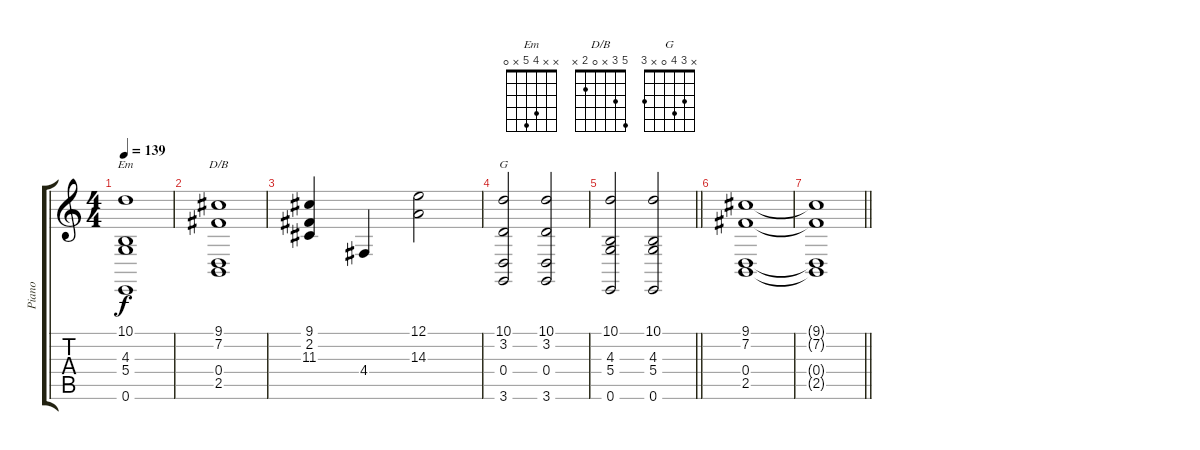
\track ("Piano" "Piano") {instrument acousticgrandpiano}
\staff {score tabs}
\tuning (E4 B3 G3 D3 A2 E2) {hide}
\chord ("Em" x x 4 5 x 0)
\chord ("D/B" 5 3 x 0 2 x)
\chord ("G" x 3 4 0 x 3)
\ts (4 4)
\tempo 139
\clef g2
\ks c
(10.1 4.3 5.4 0.6).1{ch "Em" dy f} |
(9.1 7.2 0.4 2.5).1{ch "D/B"} |
(9.1 2.2 11.3).4 4.4.4 (12.1 14.3).2 |
(10.1 3.2 0.4 3.6).2{ch "G"} (10.1 3.2 0.4 3.6).2 |
\barLineRight lightlight
(10.1 4.3 5.4 0.6).2 (10.1 4.3 5.4 0.6).2 |
(9.1 7.2 0.4 2.5).1 |
\barLineRight lightlight
(9.1{t} 7.2{t} 0.4{t} 2.5{t}).1
